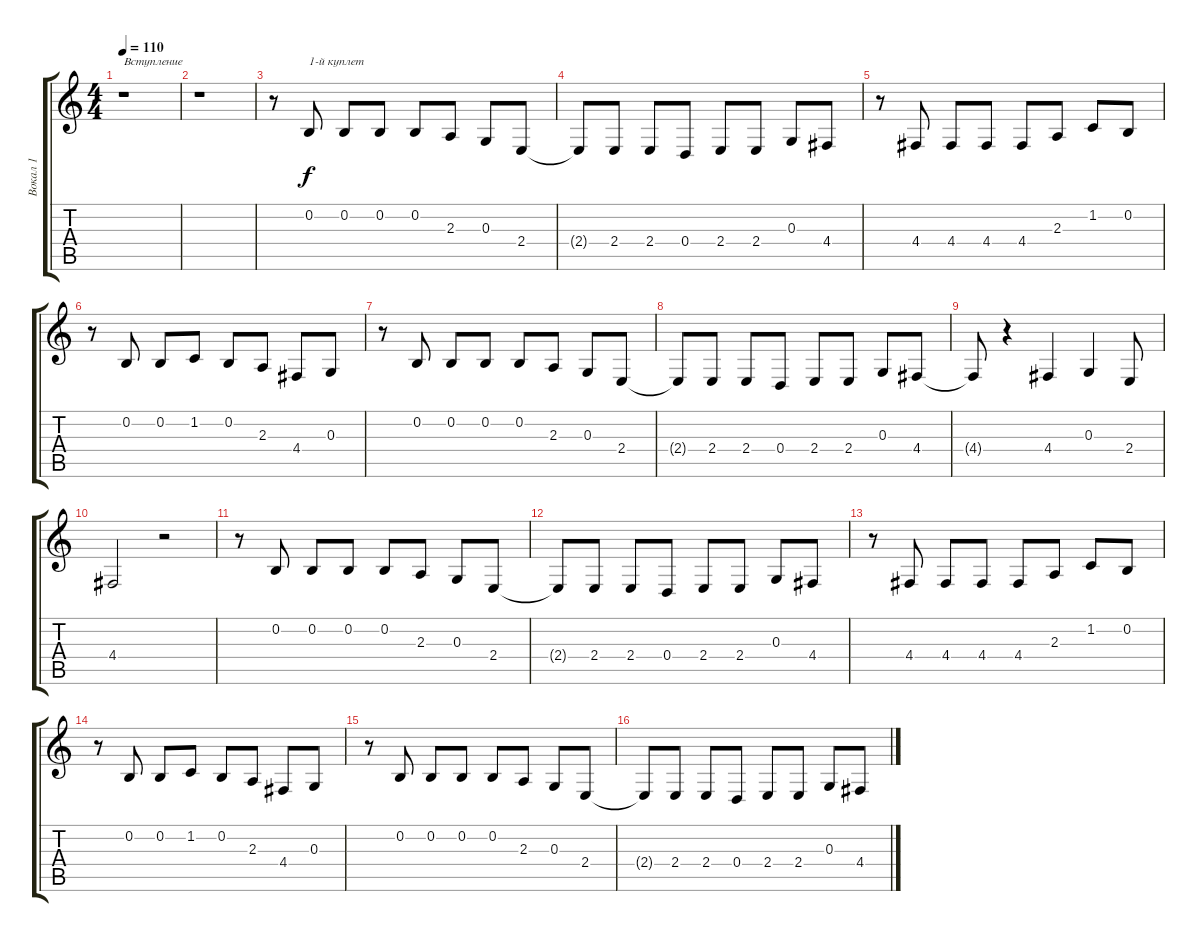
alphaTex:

\track ("Вокал 1" "Вокал 1") {instrument oboe}
\staff {score tabs}
\tuning (E4 B3 G3 D3 A2 E2) {hide}
\ts (4 4)
\tempo 110
\clef g2
\ks c
r.1{txt "Вступление" dy f instrument oboe} |
r.1 |
r.8 0.2.8{txt "1-й куплет"} 0.2.8 0.2.8 0.2.8 2.3.8 0.3.8 2.4.8 |
2.4{t}.8 2.4.8 2.4.8 0.4.8 2.4.8 2.4.8 0.3.8 4.4.8 |
r.8 4.4.8 4.4.8 4.4.8 4.4.8 2.3.8 1.2.8 0.2.8 |
r.8 0.2.8 0.2.8 1.2.8 0.2.8 2.3.8 4.4.8 0.3.8 |
r.8 0.2.8 0.2.8 0.2.8 0.2.8 2.3.8 0.3.8 2.4.8 |
2.4{t}.8 2.4.8 2.4.8 0.4.8 2.4.8 2.4.8 0.3.8 4.4.8 |
4.4{t}.8 r.4 4.4.4 0.3.4 2.4.8 |
4.4.2 r.2 |
r.8 0.2.8 0.2.8 0.2.8 0.2.8 2.3.8 0.3.8 2.4.8 |
2.4{t}.8 2.4.8 2.4.8 0.4.8 2.4.8 2.4.8 0.3.8 4.4.8 |
r.8 4.4.8 4.4.8 4.4.8 4.4.8 2.3.8 1.2.8 0.2.8 |
r.8 0.2.8 0.2.8 1.2.8 0.2.8 2.3.8 4.4.8 0.3.8 |
r.8 0.2.8 0.2.8 0.2.8 0.2.8 2.3.8 0.3.8 2.4.8 |
2.4{t}.8 2.4.8 2.4.8 0.4.8 2.4.8 2.4.8 0.3.8 4.4.8
